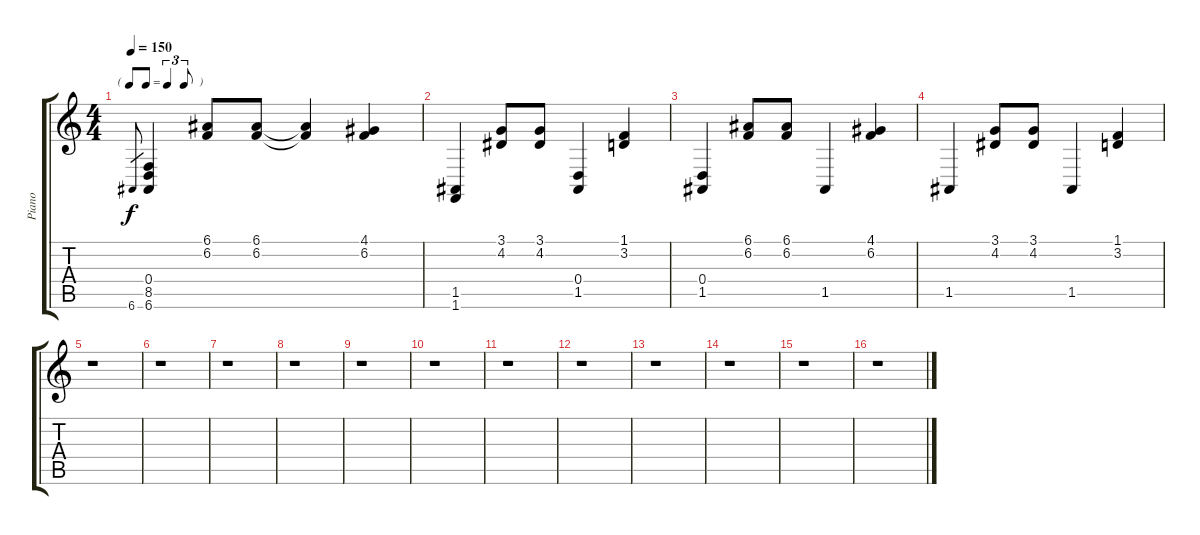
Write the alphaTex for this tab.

\track ("Piano" "Piano") {instrument honkytonkpiano}
\staff {score tabs}
\tuning (E4 B3 G3 D3 A2 E2) {hide}
\ts (4 4)
\tf triplet8th
\tempo 150
\clef g2
\ks c
6.6.8{gr dy f} (0.4 8.5 6.6).4 (6.1 6.2).8 (6.1 6.2).8 (6.1{t} 6.2{t}).4 (4.1 6.2).4 |
(1.5 1.6).4 (3.1 4.2).8 (3.1 4.2).8 (0.4 1.5).4 (1.1 3.2).4 |
(0.4 1.5).4 (6.1 6.2).8 (6.1 6.2).8 1.5.4 (4.1 6.2).4 |
1.5.4 (3.1 4.2).8 (3.1 4.2).8 1.5.4 (1.1 3.2).4 |
r.1 |
r.1 |
r.1 |
r.1 |
r.1 |
r.1 |
r.1 |
r.1 |
r.1 |
r.1 |
r.1 |
r.1
